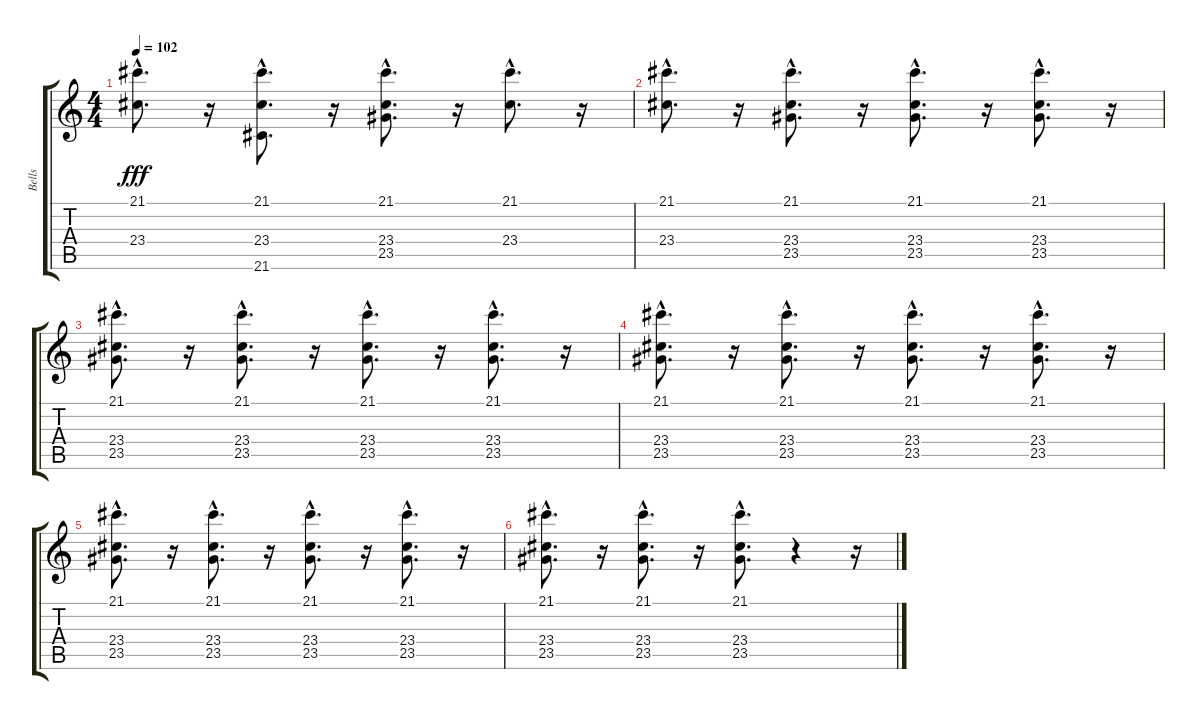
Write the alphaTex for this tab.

\track ("Bells" "Bells") {instrument tubularbells}
\staff {score tabs}
\tuning (E4 B3 G3 D3 A2 E2) {hide}
\ts (4 4)
\tempo 102
\clef g2
\ks c
(21.1{hac} 23.4{hac}).8{d dy fff} r.16 (21.1{hac} 23.4{hac} 21.6{hac}).8{d} r.16 (21.1{hac} 23.4{hac} 23.5{hac}).8{d} r.16 (21.1{hac} 23.4{hac}).8{d} r.16 |
(21.1{hac} 23.4{hac}).8{d} r.16 (21.1{hac} 23.4{hac} 23.5{hac}).8{d} r.16 (21.1{hac} 23.4{hac} 23.5{hac}).8{d} r.16 (21.1{hac} 23.4{hac} 23.5{hac}).8{d} r.16 |
(21.1{hac} 23.4{hac} 23.5{hac}).8{d} r.16 (21.1{hac} 23.4{hac} 23.5{hac}).8{d} r.16 (21.1{hac} 23.4{hac} 23.5{hac}).8{d} r.16 (21.1{hac} 23.4{hac} 23.5{hac}).8{d} r.16 |
(21.1{hac} 23.4{hac} 23.5{hac}).8{d} r.16 (21.1{hac} 23.4{hac} 23.5{hac}).8{d} r.16 (21.1{hac} 23.4{hac} 23.5{hac}).8{d} r.16 (21.1{hac} 23.4{hac} 23.5{hac}).8{d} r.16 |
(21.1{hac} 23.4{hac} 23.5{hac}).8{d} r.16 (21.1{hac} 23.4{hac} 23.5{hac}).8{d} r.16 (21.1{hac} 23.4{hac} 23.5{hac}).8{d} r.16 (21.1{hac} 23.4{hac} 23.5{hac}).8{d} r.16 |
(21.1{hac} 23.4{hac} 23.5{hac}).8{d} r.16 (21.1{hac} 23.4{hac} 23.5{hac}).8{d} r.16 (21.1{hac} 23.4{hac} 23.5{hac}).8{d} r.4 r.16
